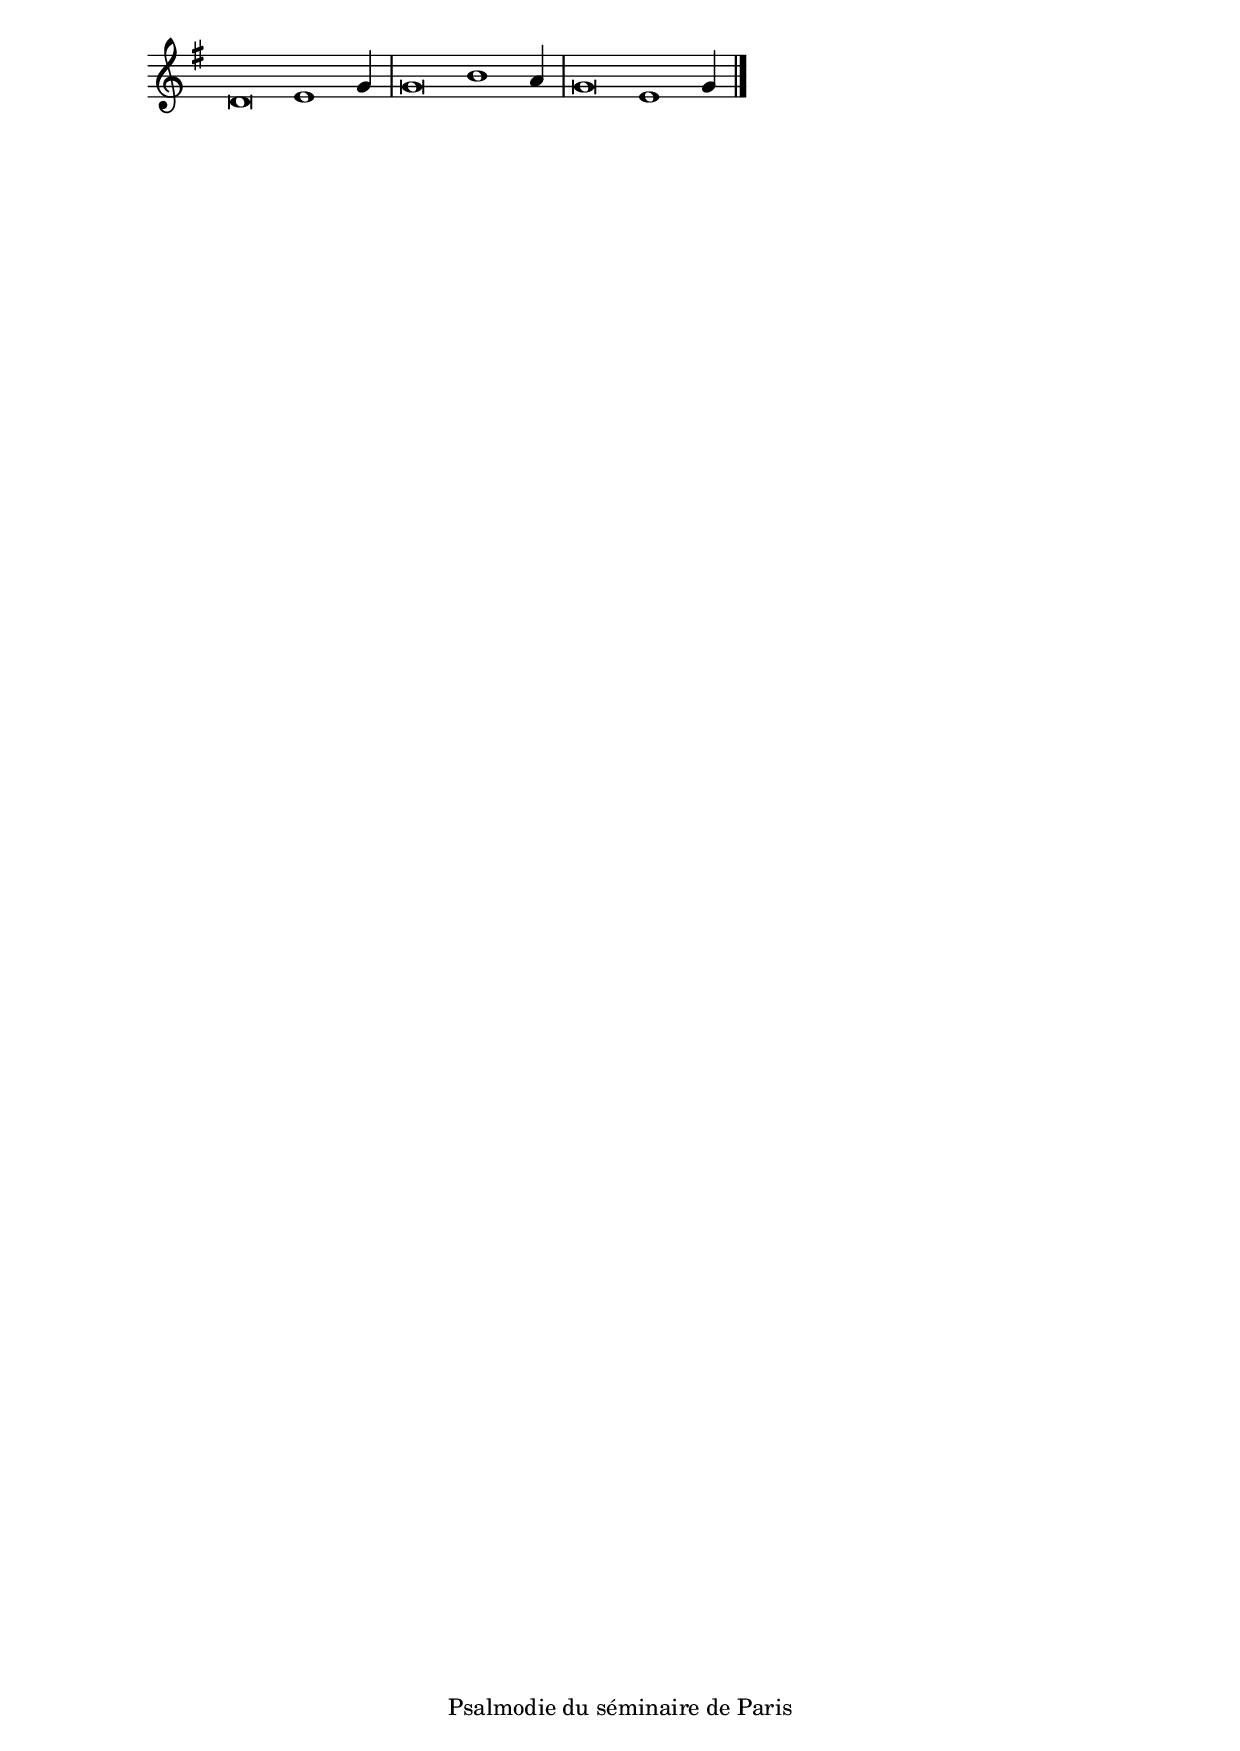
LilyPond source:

\version "2.20.0"
\language "italiano"

stemOff = \hide Staff.Stem
stemOn  = \undo \stemOff

\header {
  %title = "Psaume 92"
  %tagline = ##f
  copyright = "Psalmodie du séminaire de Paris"
}

\score {
  \new Staff \with { \remove "Time_signature_engraver" }
  \relative
  {
    \key sol \major
    \cadenzaOn
    \stemOff re'\breve mi1 \stemOn sol4
    \bar "|"
    \stemOff sol\breve si1 \stemOn la4
    \bar "|"
    \stemOff sol\breve mi1 \stemOn sol4
    \bar "|."
  }
}